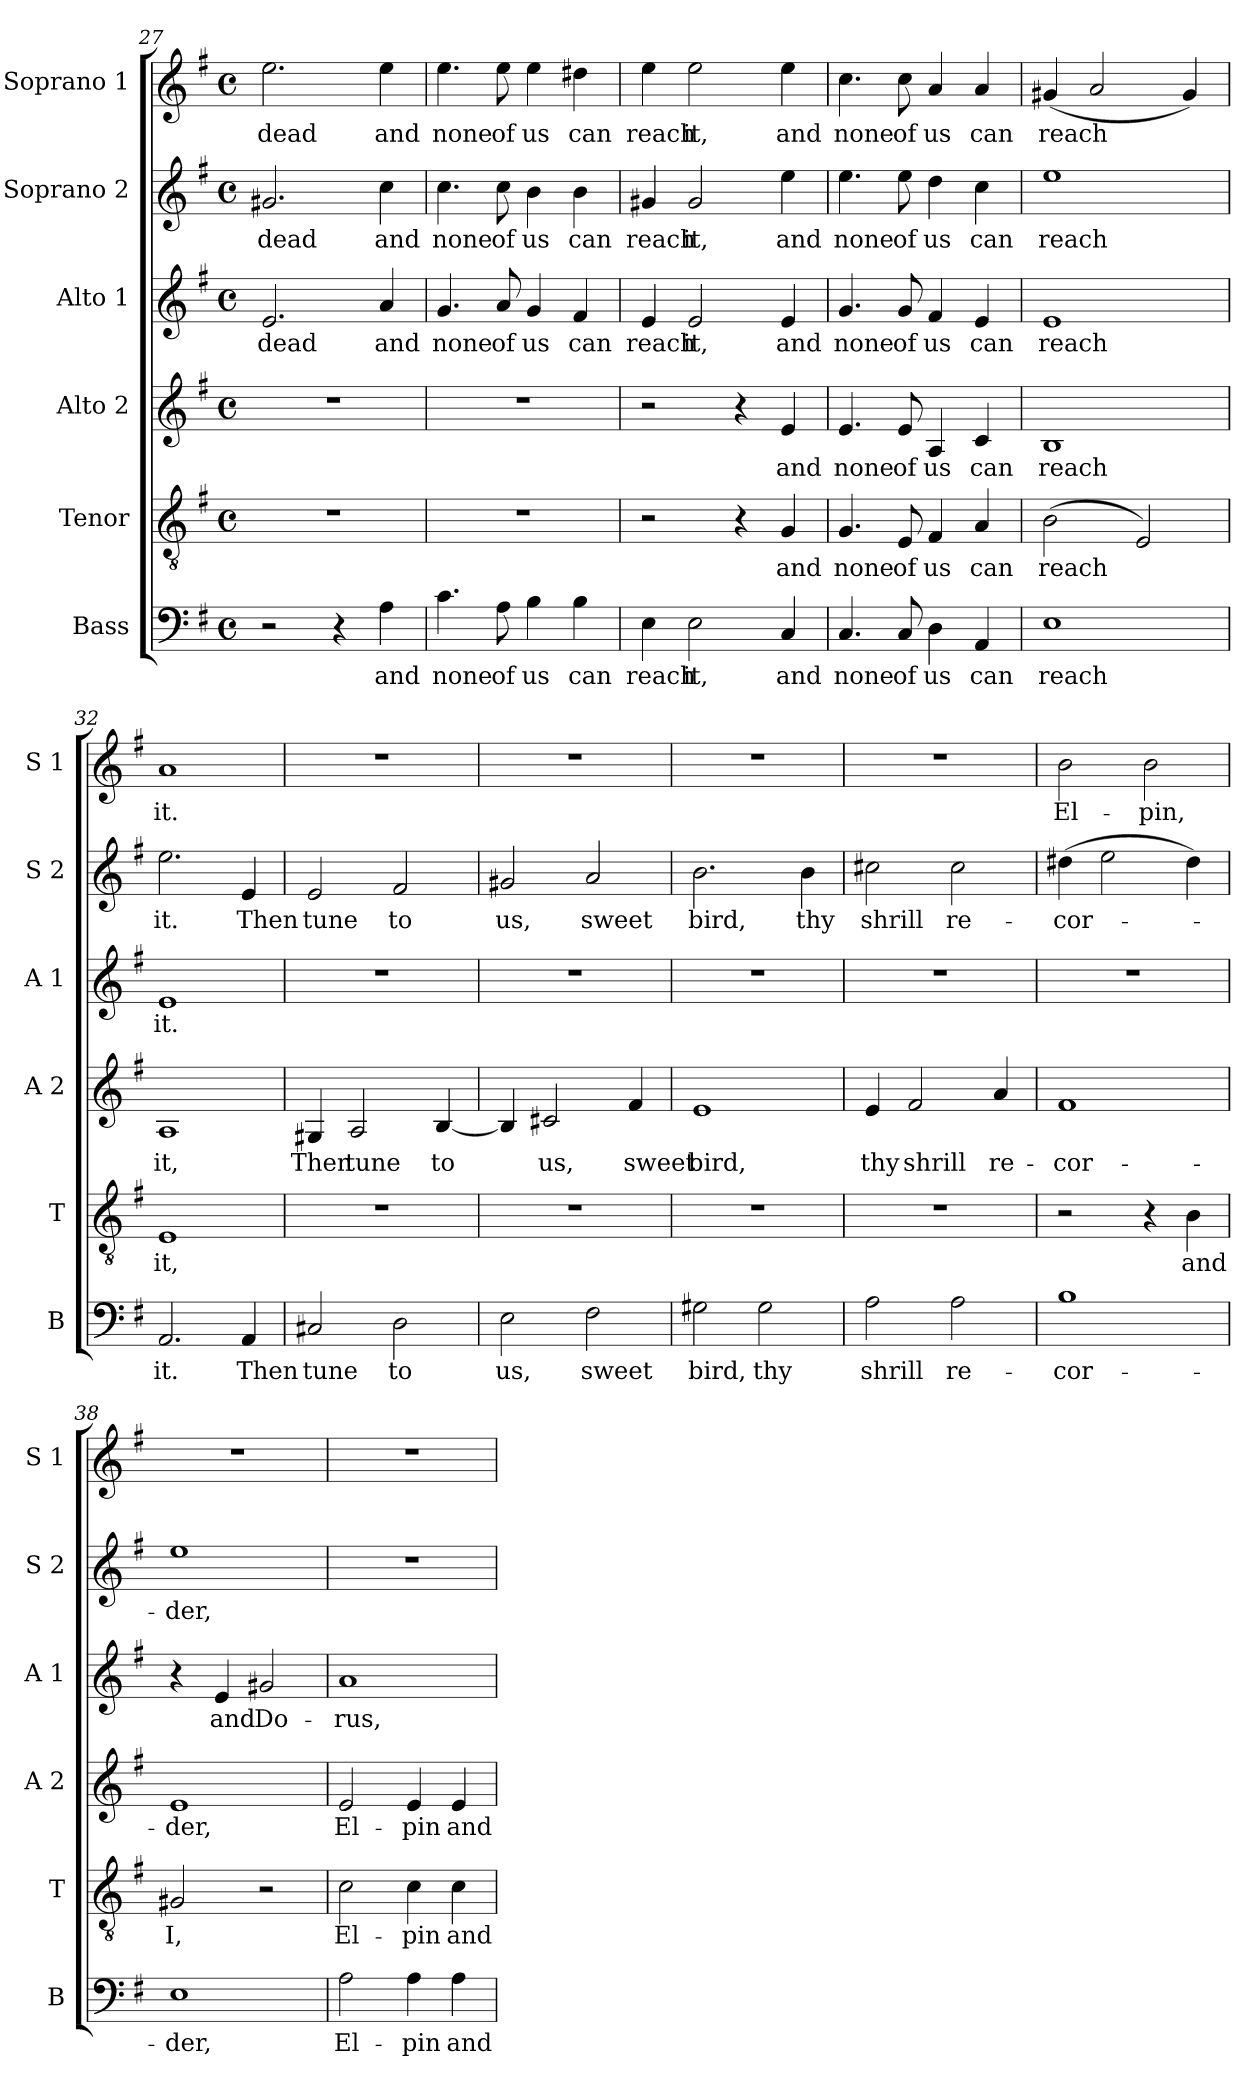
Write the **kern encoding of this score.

**kern	**text	**kern	**text	**kern	**text	**kern	**text	**kern	**text	**kern	**text
*part6	*part6	*part5	*part5	*part4	*part4	*part3	*part3	*part2	*part2	*part1	*part1
*staff6	*staff6	*staff5	*staff5	*staff4	*staff4	*staff3	*staff3	*staff2	*staff2	*staff1	*staff1
*I"Bass	*	*I"Tenor	*	*I"Alto 2	*	*I"Alto 1	*	*I"Soprano 2	*	*I"Soprano 1	*
*I'B	*	*I'T	*	*I'A 2	*	*I'A 1	*	*I'S 2	*	*I'S 1	*
*clefF4	*	*clefGv2	*	*clefG2	*	*clefG2	*	*clefG2	*	*clefG2	*
*k[f#]	*	*k[f#]	*	*k[f#]	*	*k[f#]	*	*k[f#]	*	*k[f#]	*
*G:	*	*G:	*	*G:	*	*G:	*	*G:	*	*G:	*
*M4/4	*	*M4/4	*	*M4/4	*	*M4/4	*	*M4/4	*	*M4/4	*
*met(c)	*	*met(c)	*	*met(c)	*	*met(c)	*	*met(c)	*	*met(c)	*
=27	=27	=27	=27	=27	=27	=27	=27	=27	=27	=27	=27
2r	.	1r	.	1r	.	2.e/	dead	2.g#X/	dead	2.ee\	dead
4r	.	.	.	.	.	.	.	.	.	.	.
4A\	and	.	.	.	.	4a/	and	4cc\	and	4ee\	and
=28	=28	=28	=28	=28	=28	=28	=28	=28	=28	=28	=28
4.c\	none	1r	.	1r	.	4.g/	none	4.cc\	none	4.ee\	none
8A\	of	.	.	.	.	8a/	of	8cc\	of	8ee\	of
4B\	us	.	.	.	.	4g/	us	4b\	us	4ee\	us
4B\	can	.	.	.	.	4f#/	can	4b\	can	4dd#X\	can
=29	=29	=29	=29	=29	=29	=29	=29	=29	=29	=29	=29
4E\	reach	2r	.	2r	.	4e/	reach	4g#X/	reach	4ee\	reach
2E\	it,	.	.	.	.	2e/	it,	2g#/	it,	2ee\	it,
.	.	4r	.	4r	.	.	.	.	.	.	.
4C/	and	4G/	and	4e/	and	4e/	and	4ee\	and	4ee\	and
=30	=30	=30	=30	=30	=30	=30	=30	=30	=30	=30	=30
4.C/	none	4.G/	none	4.e/	none	4.g/	none	4.ee\	none	4.cc\	none
8C/	of	8E/	of	8e/	of	8g/	of	8ee\	of	8cc\	of
4D\	us	4F#/	us	4A/	us	4f#/	us	4dd\	us	4a/	us
4AA/	can	4A/	can	4c/	can	4e/	can	4cc\	can	4a/	can
=31	=31	=31	=31	=31	=31	=31	=31	=31	=31	=31	=31
1E	reach	(2B\	reach	1B	reach	1e	reach	1ee	reach	(4g#X/	reach
.	.	.	.	.	.	.	.	.	.	2a/	.
.	.	2E/)	.	.	.	.	.	.	.	.	.
.	.	.	.	.	.	.	.	.	.	4g#/)	.
!!LO:LB:g=z
=32	=32	=32	=32	=32	=32	=32	=32	=32	=32	=32	=32
2.AA/	it.	1E	it,	1A	it,	1e	it.	2.ee\	it.	1a	it.
4AA/	Then	.	.	.	.	.	.	4e/	Then	.	.
=33	=33	=33	=33	=33	=33	=33	=33	=33	=33	=33	=33
2C#X/	tune	1r	.	4G#X/	Then	1r	.	2e/	tune	1r	.
.	.	.	.	2A/	tune	.	.	.	.	.	.
2D\	to	.	.	.	.	.	.	2f#/	to	.	.
.	.	.	.	[4B/	to	.	.	.	.	.	.
=34	=34	=34	=34	=34	=34	=34	=34	=34	=34	=34	=34
2E\	us,	1r	.	4B/]	.	1r	.	2g#X/	us,	1r	.
.	.	.	.	2c#X/	us,	.	.	.	.	.	.
2F#\	sweet	.	.	.	.	.	.	2a/	sweet	.	.
.	.	.	.	4f#/	sweet	.	.	.	.	.	.
=35	=35	=35	=35	=35	=35	=35	=35	=35	=35	=35	=35
2G#X\	bird,	1r	.	1e	bird,	1r	.	2.b\	bird,	1r	.
2G#\	thy	.	.	.	.	.	.	.	.	.	.
.	.	.	.	.	.	.	.	4b\	thy	.	.
=36	=36	=36	=36	=36	=36	=36	=36	=36	=36	=36	=36
2A\	shrill	1r	.	4e/	thy	1r	.	2cc#X\	shrill	1r	.
.	.	.	.	2f#/	shrill	.	.	.	.	.	.
2A\	re-	.	.	.	.	.	.	2cc#\	re-	.	.
.	.	.	.	4a/	re-	.	.	.	.	.	.
=37	=37	=37	=37	=37	=37	=37	=37	=37	=37	=37	=37
1B	-cor-	2r	.	1f#	-cor-	1r	.	(4dd#X\	-cor-	2b\	El-
.	.	.	.	.	.	.	.	2ee\	.	.	.
.	.	4r	.	.	.	.	.	.	.	2b\	-pin,
.	.	4B\	and	.	.	.	.	4dd#\)	.	.	.
=38	=38	=38	=38	=38	=38	=38	=38	=38	=38	=38	=38
1E	-der,	2G#X/	I,	1e	-der,	4r	.	1ee	-der,	1r	.
.	.	.	.	.	.	4e/	and	.	.	.	.
.	.	2r	.	.	.	2g#X/	Do-	.	.	.	.
!!LO:PB:g=z
=39	=39	=39	=39	=39	=39	=39	=39	=39	=39	=39	=39
2A\	El-	2c\	El-	2e/	El-	1a	-rus,	1r	.	1r	.
4A\	-pin	4c\	-pin	4e/	-pin	.	.	.	.	.	.
4A\	and	4c\	and	4e/	and	.	.	.	.	.	.
=	=	=	=	=	=	=	=	=	=	=	=
*-	*-	*-	*-	*-	*-	*-	*-	*-	*-	*-	*-
